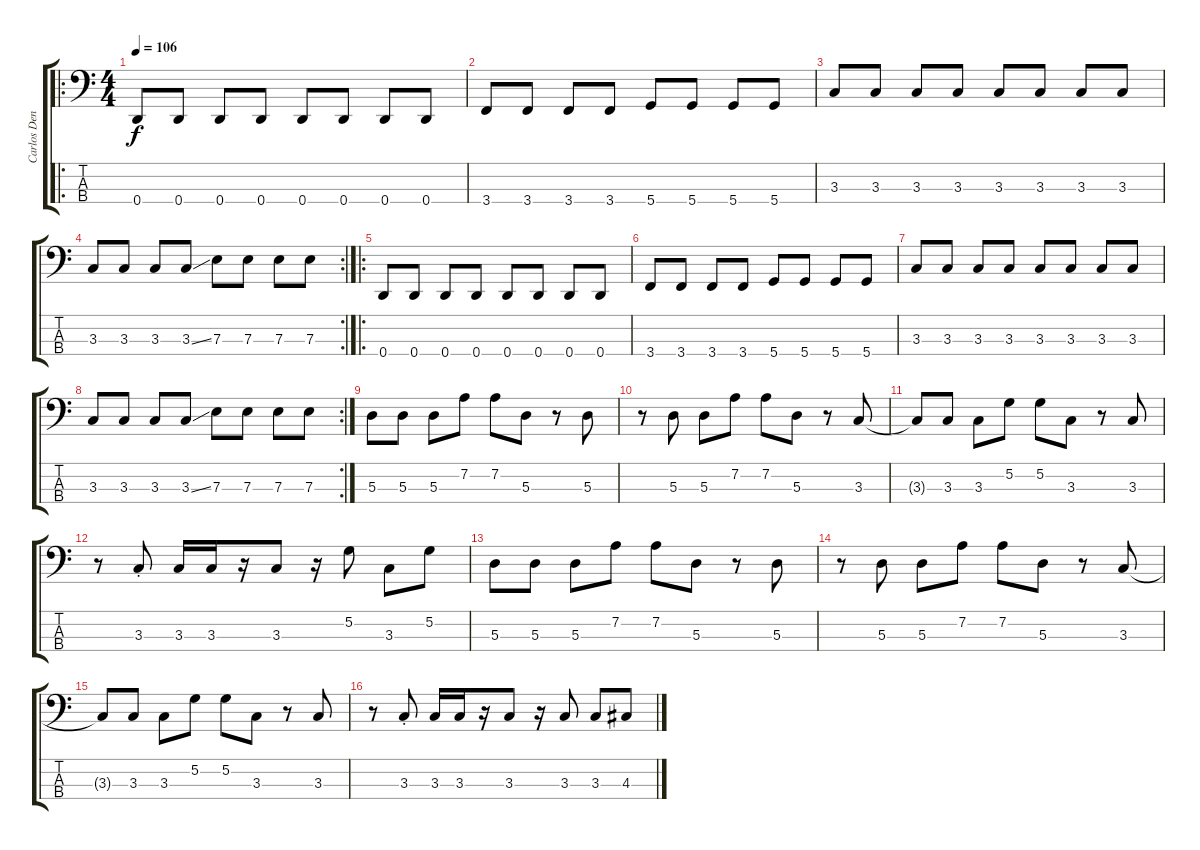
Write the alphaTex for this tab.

\track ("Carlos Dengler (Bass)" "Carlos Den") {instrument electricbassfinger}
\staff {score tabs}
\tuning (G2 D2 A1 D1) {hide}
\ro
\ts (4 4)
\tempo 106
\clef f4
\ks c
0.4.8{dy f} 0.4.8 0.4.8 0.4.8 0.4.8 0.4.8 0.4.8 0.4.8 |
3.4.8 3.4.8 3.4.8 3.4.8 5.4.8 5.4.8 5.4.8 5.4.8 |
3.3.8 3.3.8 3.3.8 3.3.8 3.3.8 3.3.8 3.3.8 3.3.8 |
\rc 2
3.3.8 3.3.8 3.3.8 3.3{ss}.8 7.3.8 7.3.8 7.3.8 7.3.8 |
\ro
0.4.8 0.4.8 0.4.8 0.4.8 0.4.8 0.4.8 0.4.8 0.4.8 |
3.4.8 3.4.8 3.4.8 3.4.8 5.4.8 5.4.8 5.4.8 5.4.8 |
3.3.8 3.3.8 3.3.8 3.3.8 3.3.8 3.3.8 3.3.8 3.3.8 |
\rc 2
3.3.8 3.3.8 3.3.8 3.3{ss}.8 7.3.8 7.3.8 7.3.8 7.3.8 |
5.3.8 5.3.8 5.3.8 7.2.8 7.2.8 5.3.8 r.8 5.3.8 |
r.8 5.3.8 5.3.8 7.2.8 7.2.8 5.3.8 r.8 3.3.8 |
3.3{t}.8 3.3.8 3.3.8 5.2.8 5.2.8 3.3.8 r.8 3.3.8 |
r.8 3.3{st}.8 3.3.16 3.3.16 r.16 3.3.8 r.16 5.2.8 3.3.8 5.2.8 |
5.3.8 5.3.8 5.3.8 7.2.8 7.2.8 5.3.8 r.8 5.3.8 |
r.8 5.3.8 5.3.8 7.2.8 7.2.8 5.3.8 r.8 3.3.8 |
3.3{t}.8 3.3.8 3.3.8 5.2.8 5.2.8 3.3.8 r.8 3.3.8 |
r.8 3.3{st}.8 3.3.16 3.3.16 r.16 3.3.8 r.16 3.3.8 3.3.8 4.3.8
